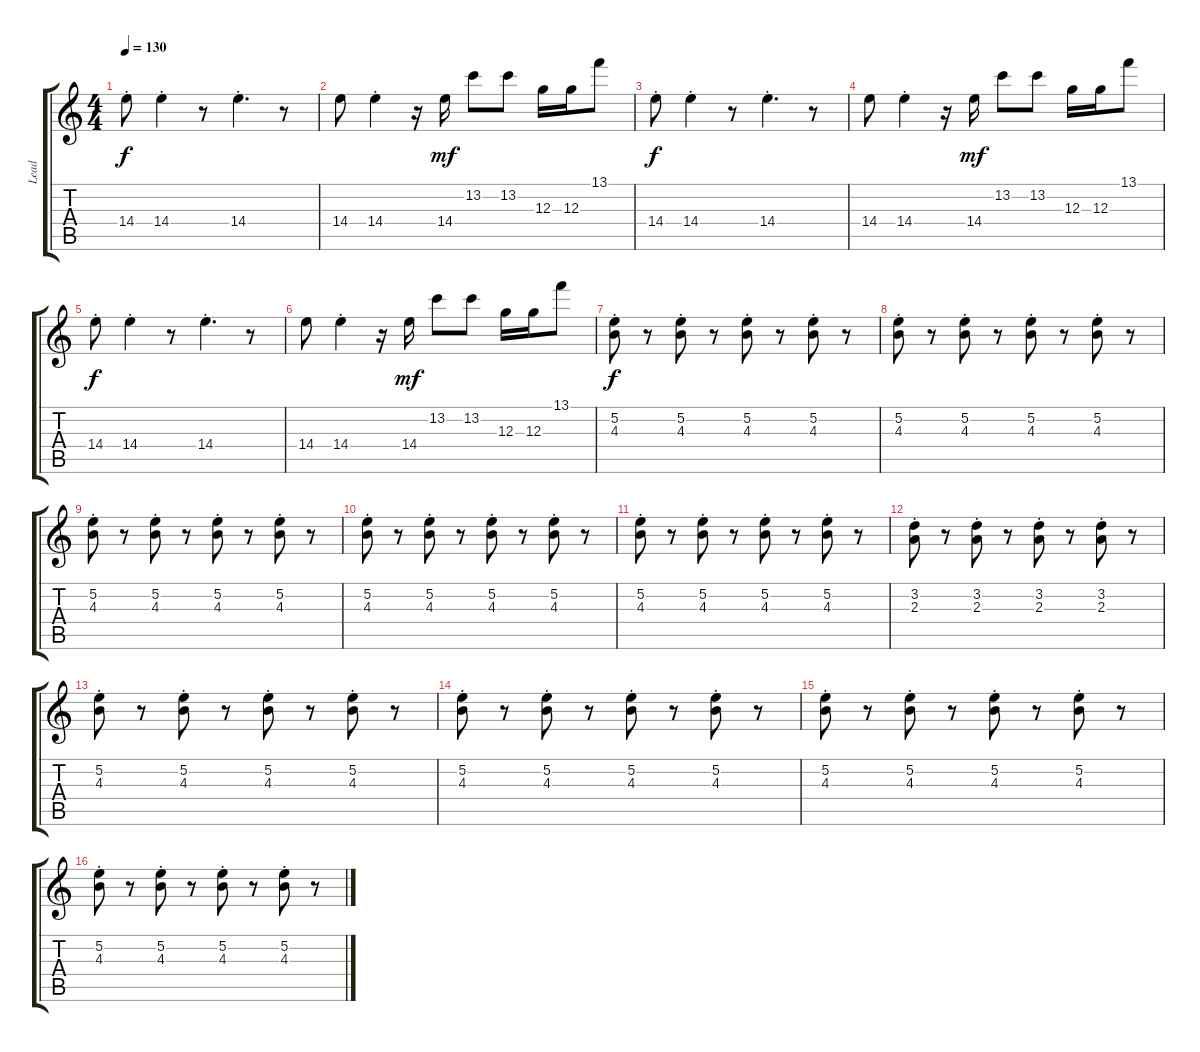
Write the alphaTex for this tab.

\track ("Lead" "Lead") {instrument electricguitarclean}
\staff {score tabs}
\tuning (E4 B3 G3 D3 A2 E2) {hide}
\ts (4 4)
\tempo 130
\clef g2
\ks c
14.4{st}.8{dy f} 14.4{st}.4 r.8 14.4{st}.4{d} r.8 |
14.4.8 14.4{st}.4 r.16 14.4.16{dy mf} 13.2.8 13.2.8 12.3.16 12.3.16 13.1.8 |
14.4{st}.8{dy f} 14.4{st}.4 r.8 14.4{st}.4{d} r.8 |
14.4.8 14.4{st}.4 r.16 14.4.16{dy mf} 13.2.8 13.2.8 12.3.16 12.3.16 13.1.8 |
14.4{st}.8{dy f} 14.4{st}.4 r.8 14.4{st}.4{d} r.8 |
14.4.8 14.4{st}.4 r.16 14.4.16{dy mf} 13.2.8 13.2.8 12.3.16 12.3.16 13.1.8 |
(5.2{st} 4.3{st}).8{dy f} r.8 (5.2{st} 4.3{st}).8 r.8 (5.2{st} 4.3{st}).8 r.8 (5.2{st} 4.3{st}).8 r.8 |
(5.2{st} 4.3{st}).8 r.8 (5.2{st} 4.3{st}).8 r.8 (5.2{st} 4.3{st}).8 r.8 (5.2{st} 4.3{st}).8 r.8 |
(5.2{st} 4.3{st}).8 r.8 (5.2{st} 4.3{st}).8 r.8 (5.2{st} 4.3{st}).8 r.8 (5.2{st} 4.3{st}).8 r.8 |
(5.2{st} 4.3{st}).8 r.8 (5.2{st} 4.3{st}).8 r.8 (5.2{st} 4.3{st}).8 r.8 (5.2{st} 4.3{st}).8 r.8 |
(5.2{st} 4.3{st}).8 r.8 (5.2{st} 4.3{st}).8 r.8 (5.2{st} 4.3{st}).8 r.8 (5.2{st} 4.3{st}).8 r.8 |
(3.2{st} 2.3).8 r.8 (3.2{st} 2.3).8 r.8 (3.2{st} 2.3).8 r.8 (3.2{st} 2.3).8 r.8 |
(5.2{st} 4.3{st}).8 r.8 (5.2{st} 4.3{st}).8 r.8 (5.2{st} 4.3{st}).8 r.8 (5.2{st} 4.3{st}).8 r.8 |
(5.2{st} 4.3{st}).8 r.8 (5.2{st} 4.3{st}).8 r.8 (5.2{st} 4.3{st}).8 r.8 (5.2{st} 4.3{st}).8 r.8 |
(5.2{st} 4.3{st}).8 r.8 (5.2{st} 4.3{st}).8 r.8 (5.2{st} 4.3{st}).8 r.8 (5.2{st} 4.3{st}).8 r.8 |
(5.2{st} 4.3{st}).8 r.8 (5.2{st} 4.3{st}).8 r.8 (5.2{st} 4.3{st}).8 r.8 (5.2{st} 4.3{st}).8 r.8
